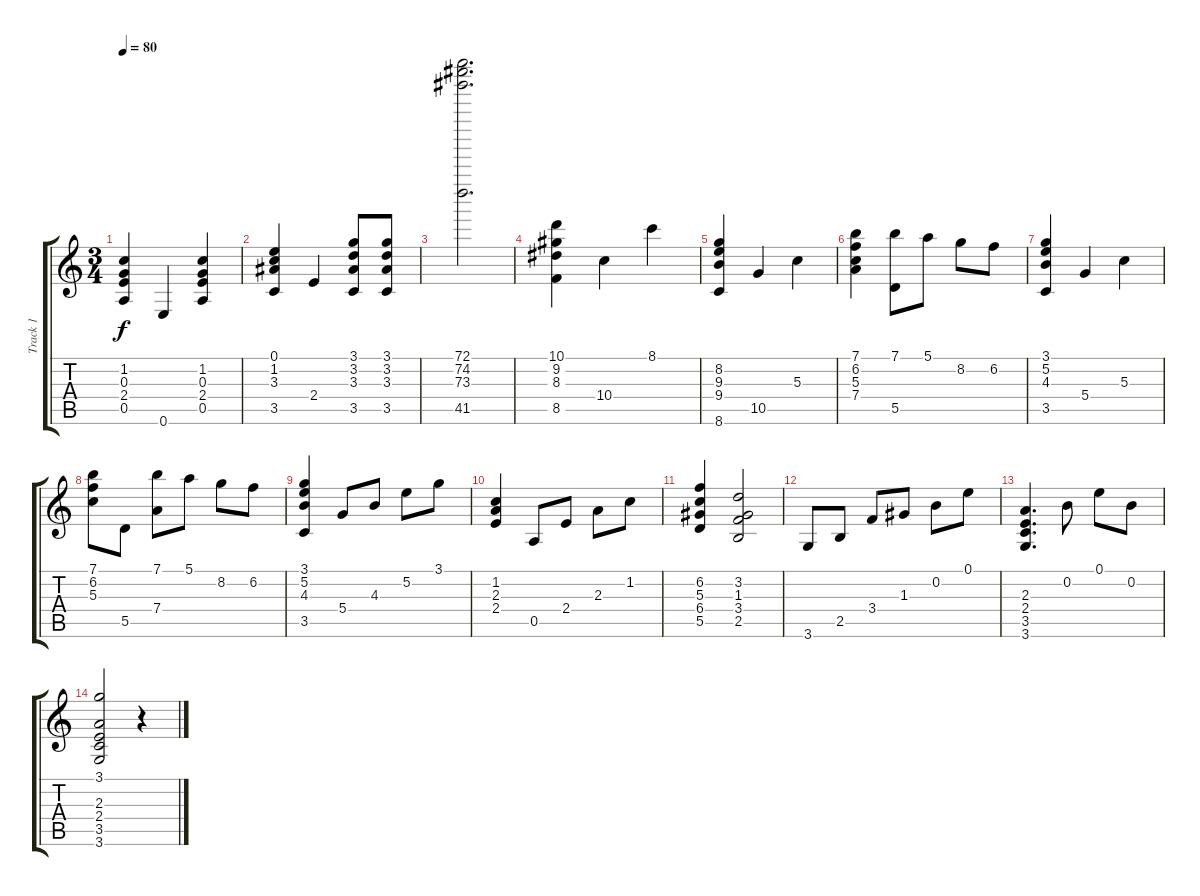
\track ("Track 1" "Track 1") {instrument acousticguitarnylon}
\staff {score tabs}
\tuning (E4 B3 G3 D3 A2 E2) {hide}
\ts (3 4)
\tempo 80
\clef g2
\ks c
(1.2 0.3 2.4 0.5).4{dy f} 0.6.4 (1.2 0.3 2.4 0.5).4 |
(0.1 1.2 3.3 3.5).4 2.4.4 (3.1 3.2 3.3 3.5).8 (3.1 3.2 3.3 3.5).8 |
(72.1 74.2 73.3 41.5).2{d} |
(10.1 9.2 8.3 8.5).4 10.4.4 8.1.4 |
(8.2 9.3 9.4 8.6).4 10.5.4 5.3.4 |
(7.1 6.2 5.3 7.4).4 (7.1 5.5).8 5.1.8 8.2.8 6.2.8 |
(3.1 5.2 4.3 3.5).4 5.4.4 5.3.4 |
(7.1 6.2 5.3).8 5.5.8 (7.1 7.4).8 5.1.8 8.2.8 6.2.8 |
(3.1 5.2 4.3 3.5).4 5.4.8 4.3.8 5.2.8 3.1.8 |
(1.2 2.3 2.4).4 0.5.8 2.4.8 2.3.8 1.2.8 |
(6.2 5.3 6.4 5.5).4 (3.2 1.3 3.4 2.5).2 |
3.6.8 2.5.8 3.4.8 1.3.8 0.2.8 0.1.8 |
(2.3 2.4 3.5 3.6).4{d} 0.2.8 0.1.8 0.2.8 |
(3.1 2.3 2.4 3.5 3.6).2 r.4
